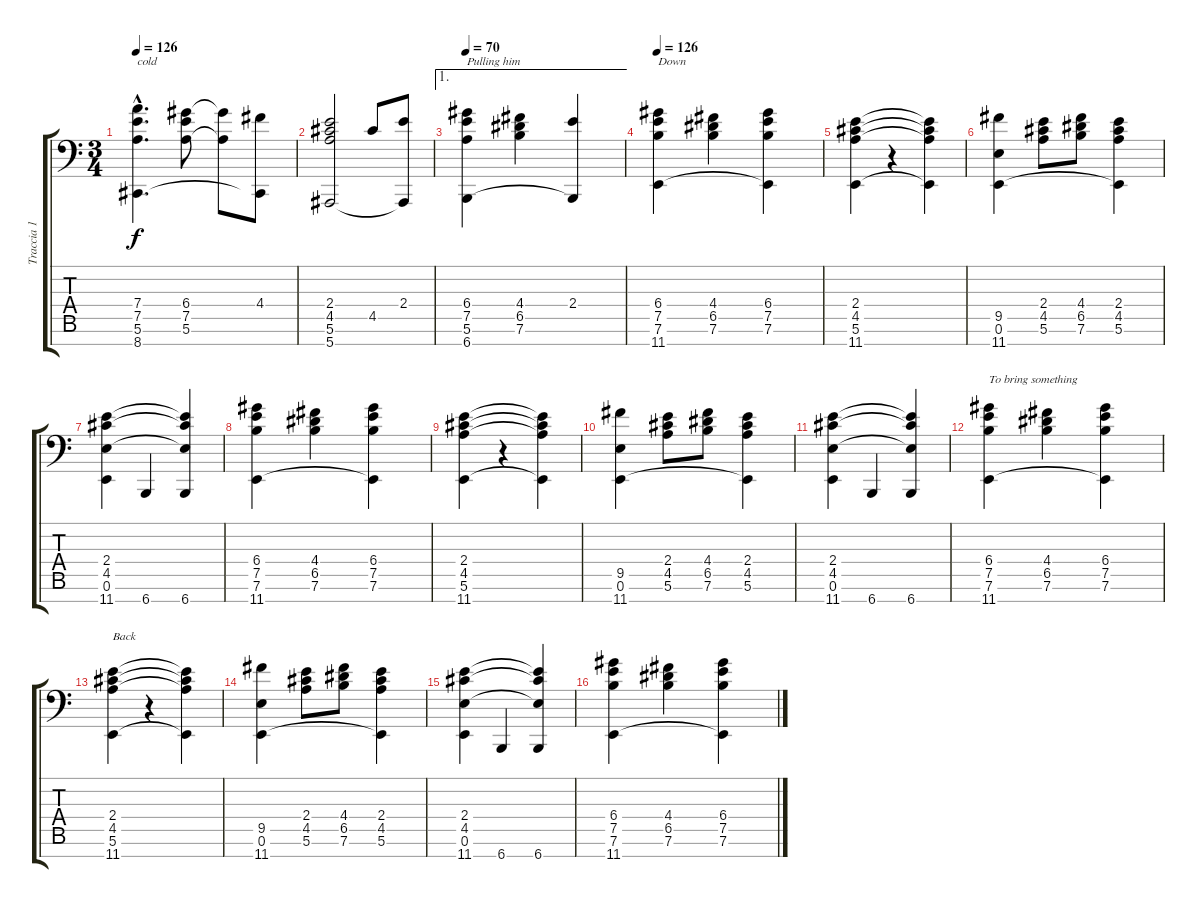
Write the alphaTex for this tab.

\track ("Traccia 1" "Traccia 1") {instrument acousticgrandpiano}
\staff {score tabs}
\tuning (E5 B4 G4 D4 A3 E3 F1) {hide}
\ts (3 4)
\tempo 126
\clef f4
\ks c
(7.4{hac} 7.5{hac} 5.6{hac} 8.7{hac}).4{d txt "cold" dy f} (6.4 7.5 5.6).8 (6.4{t} 5.6{t}).8 (4.4 8.7{t}).8 |
(2.4 4.5 5.6 5.7).2 4.5.8 (2.4 5.7{t}).8 |
\ae 1
\tempo 70
(6.4 7.5 5.6 6.7).4{txt "Pulling him"} (4.4 6.5 7.6).4 (2.4 6.7{t}).4 |
\tempo 126
(6.4 7.5 7.6 11.7).4{txt "Down"} (4.4 6.5 7.6).4 (6.4 7.5 7.6 11.7{t}).4 |
(2.4 4.5 5.6 11.7).4 r.4 (2.4{t} 4.5{t} 5.6{t} 11.7{t}).4 |
(9.5 0.6 11.7).4 (2.4 4.5 5.6).8 (4.4 6.5 7.6).8 (2.4 4.5 5.6 11.7{t}).4 |
(2.4 4.5 0.6 11.7).4 6.7.4 (2.4{t} 4.5{t} 0.6{t} 6.7).4 |
(6.4 7.5 7.6 11.7).4 (4.4 6.5 7.6).4 (6.4 7.5 7.6 11.7{t}).4 |
(2.4 4.5 5.6 11.7).4 r.4 (2.4{t} 4.5{t} 5.6{t} 11.7{t}).4 |
(9.5 0.6 11.7).4 (2.4 4.5 5.6).8 (4.4 6.5 7.6).8 (2.4 4.5 5.6 11.7{t}).4 |
(2.4 4.5 0.6 11.7).4 6.7.4 (2.4{t} 4.5{t} 0.6{t} 6.7).4 |
(6.4 7.5 7.6 11.7).4{txt "To bring something"} (4.4 6.5 7.6).4 (6.4 7.5 7.6 11.7{t}).4 |
(2.4 4.5 5.6 11.7).4{txt "Back"} r.4 (2.4{t} 4.5{t} 5.6{t} 11.7{t}).4 |
(9.5 0.6 11.7).4 (2.4 4.5 5.6).8 (4.4 6.5 7.6).8 (2.4 4.5 5.6 11.7{t}).4 |
(2.4 4.5 0.6 11.7).4 6.7.4 (2.4{t} 4.5{t} 0.6{t} 6.7).4 |
(6.4 7.5 7.6 11.7).4 (4.4 6.5 7.6).4 (6.4 7.5 7.6 11.7{t}).4
